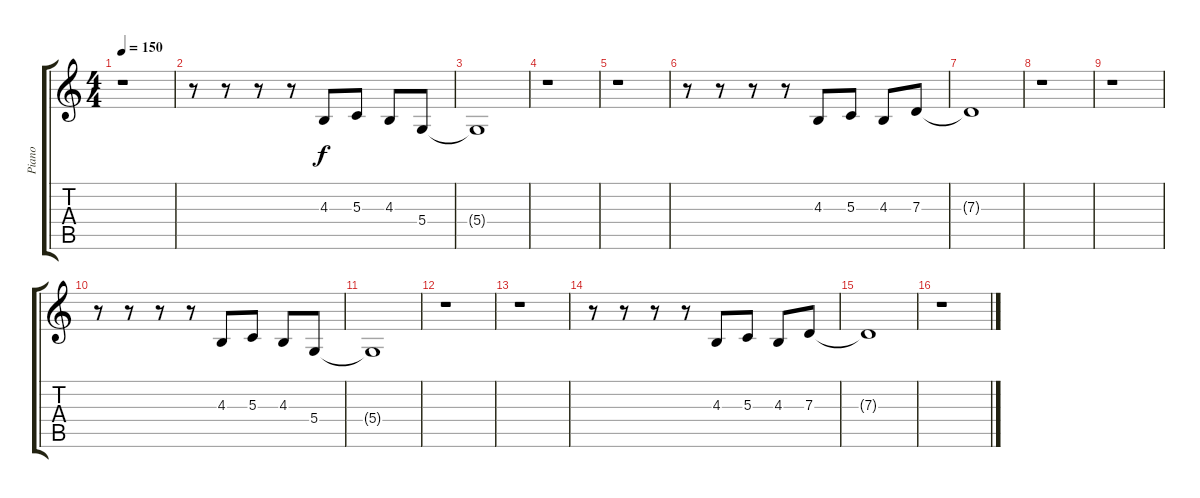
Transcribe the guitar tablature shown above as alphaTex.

\track ("Piano" "Piano") {instrument brightacousticpiano}
\staff {score tabs}
\tuning (E4 B3 G3 D3 A2 E2) {hide}
\ts (4 4)
\tempo 150
\clef g2
\ks c
r.1{dy f} |
r.8 r.8 r.8 r.8 4.3.8 5.3.8 4.3.8 5.4.8 |
5.4{t}.1 |
r.1 |
r.1 |
r.8 r.8 r.8 r.8 4.3.8 5.3.8 4.3.8 7.3.8 |
7.3{t}.1 |
r.1 |
r.1 |
r.8 r.8 r.8 r.8 4.3.8 5.3.8 4.3.8 5.4.8 |
5.4{t}.1 |
r.1 |
r.1 |
r.8 r.8 r.8 r.8 4.3.8 5.3.8 4.3.8 7.3.8 |
7.3{t}.1 |
r.1
